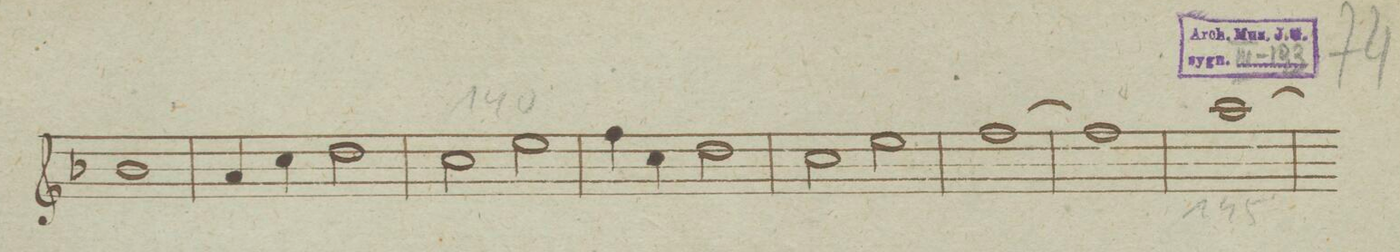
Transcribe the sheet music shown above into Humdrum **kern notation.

**kern	**dynam
*I"Clarinetto 1o. in B	*
*clefG2	*
*k[b-e-a-]	*
*met(c)	*
*M4/4	*
1a-	.
=135	=135
4g/	.
4b-\	.
2cc\	.
=136	=136
2b-\	.
2dd\	.
=137	=137
4ee-\	.
4b-\	.
2cc\	.
=138	=138
2b-\	.
2dd\	.
=139	=139
[1ee-	.
=140	=140
1ee-]	.
=141	=141
[1gg	.
=142	=142
*-	*-
